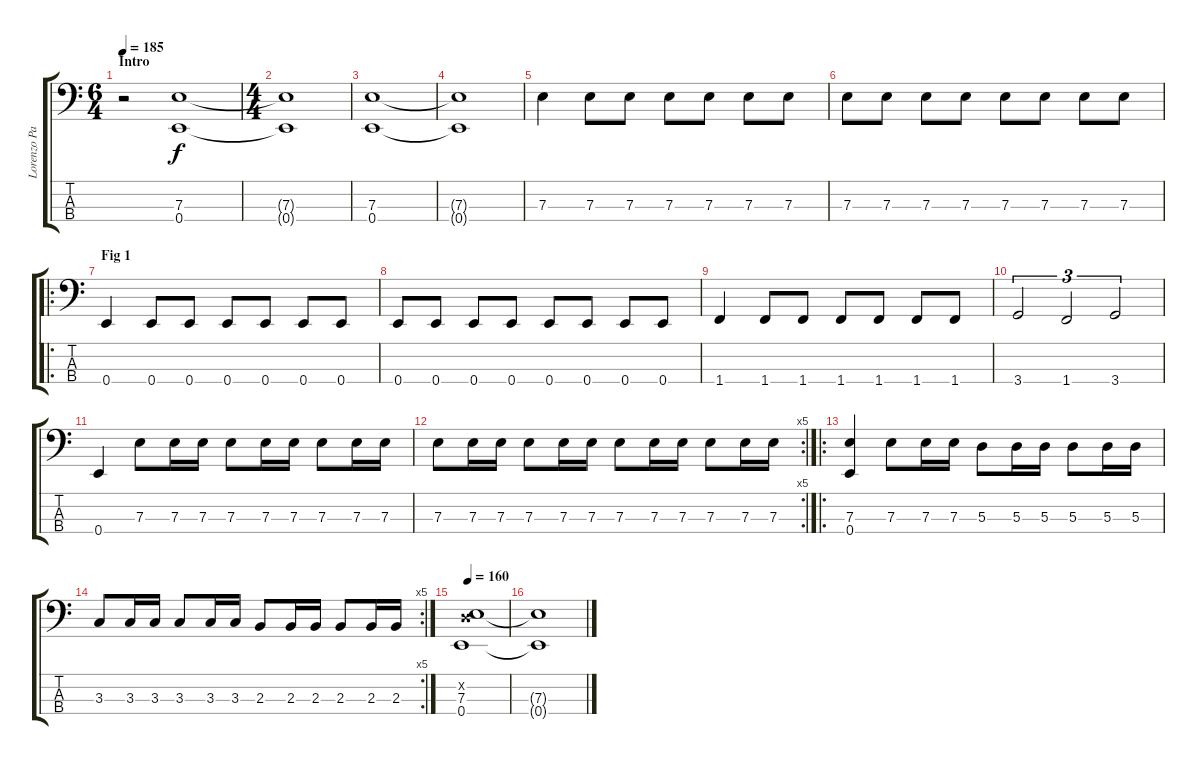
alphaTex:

\track ("Lorenzo Partida" "Lorenzo Pa") {instrument electricbasspick}
\staff {score tabs}
\tuning (G2 D2 A1 E1) {hide}
\ts (6 4)
\section ("" "Intro")
\tempo 185
\clef f4
\ks c
r.2{dy f instrument electricbasspick} (7.3 0.4).1 |
\ts (4 4)
(7.3{t} 0.4{t}).1 |
(7.3 0.4).1 |
(7.3{t} 0.4{t}).1 |
7.3.4 7.3.8 7.3.8 7.3.8 7.3.8 7.3.8 7.3.8 |
7.3.8 7.3.8 7.3.8 7.3.8 7.3.8 7.3.8 7.3.8 7.3.8 |
\ro
\section ("" "Fig 1")
0.4.4 0.4.8 0.4.8 0.4.8 0.4.8 0.4.8 0.4.8 |
0.4.8 0.4.8 0.4.8 0.4.8 0.4.8 0.4.8 0.4.8 0.4.8 |
1.4.4 1.4.8 1.4.8 1.4.8 1.4.8 1.4.8 1.4.8 |
3.4.2{tu (3 2)} 1.4.2{tu (3 2)} 3.4.2{tu (3 2)} |
0.4.4 7.3.8 7.3.16 7.3.16 7.3.8 7.3.16 7.3.16 7.3.8 7.3.16 7.3.16 |
\rc 5
7.3.8 7.3.16 7.3.16 7.3.8 7.3.16 7.3.16 7.3.8 7.3.16 7.3.16 7.3.8 7.3.16 7.3.16 |
\ro
(7.3 0.4).4 7.3.8 7.3.16 7.3.16 5.3.8 5.3.16 5.3.16 5.3.8 5.3.16 5.3.16 |
\rc 5
3.3.8 3.3.16 3.3.16 3.3.8 3.3.16 3.3.16 2.3.8 2.3.16 2.3.16 2.3.8 2.3.16 2.3.16 |
\tempo 160
(0.2{x} 7.3 0.4).1 |
(7.3{t} 0.4{t}).1
